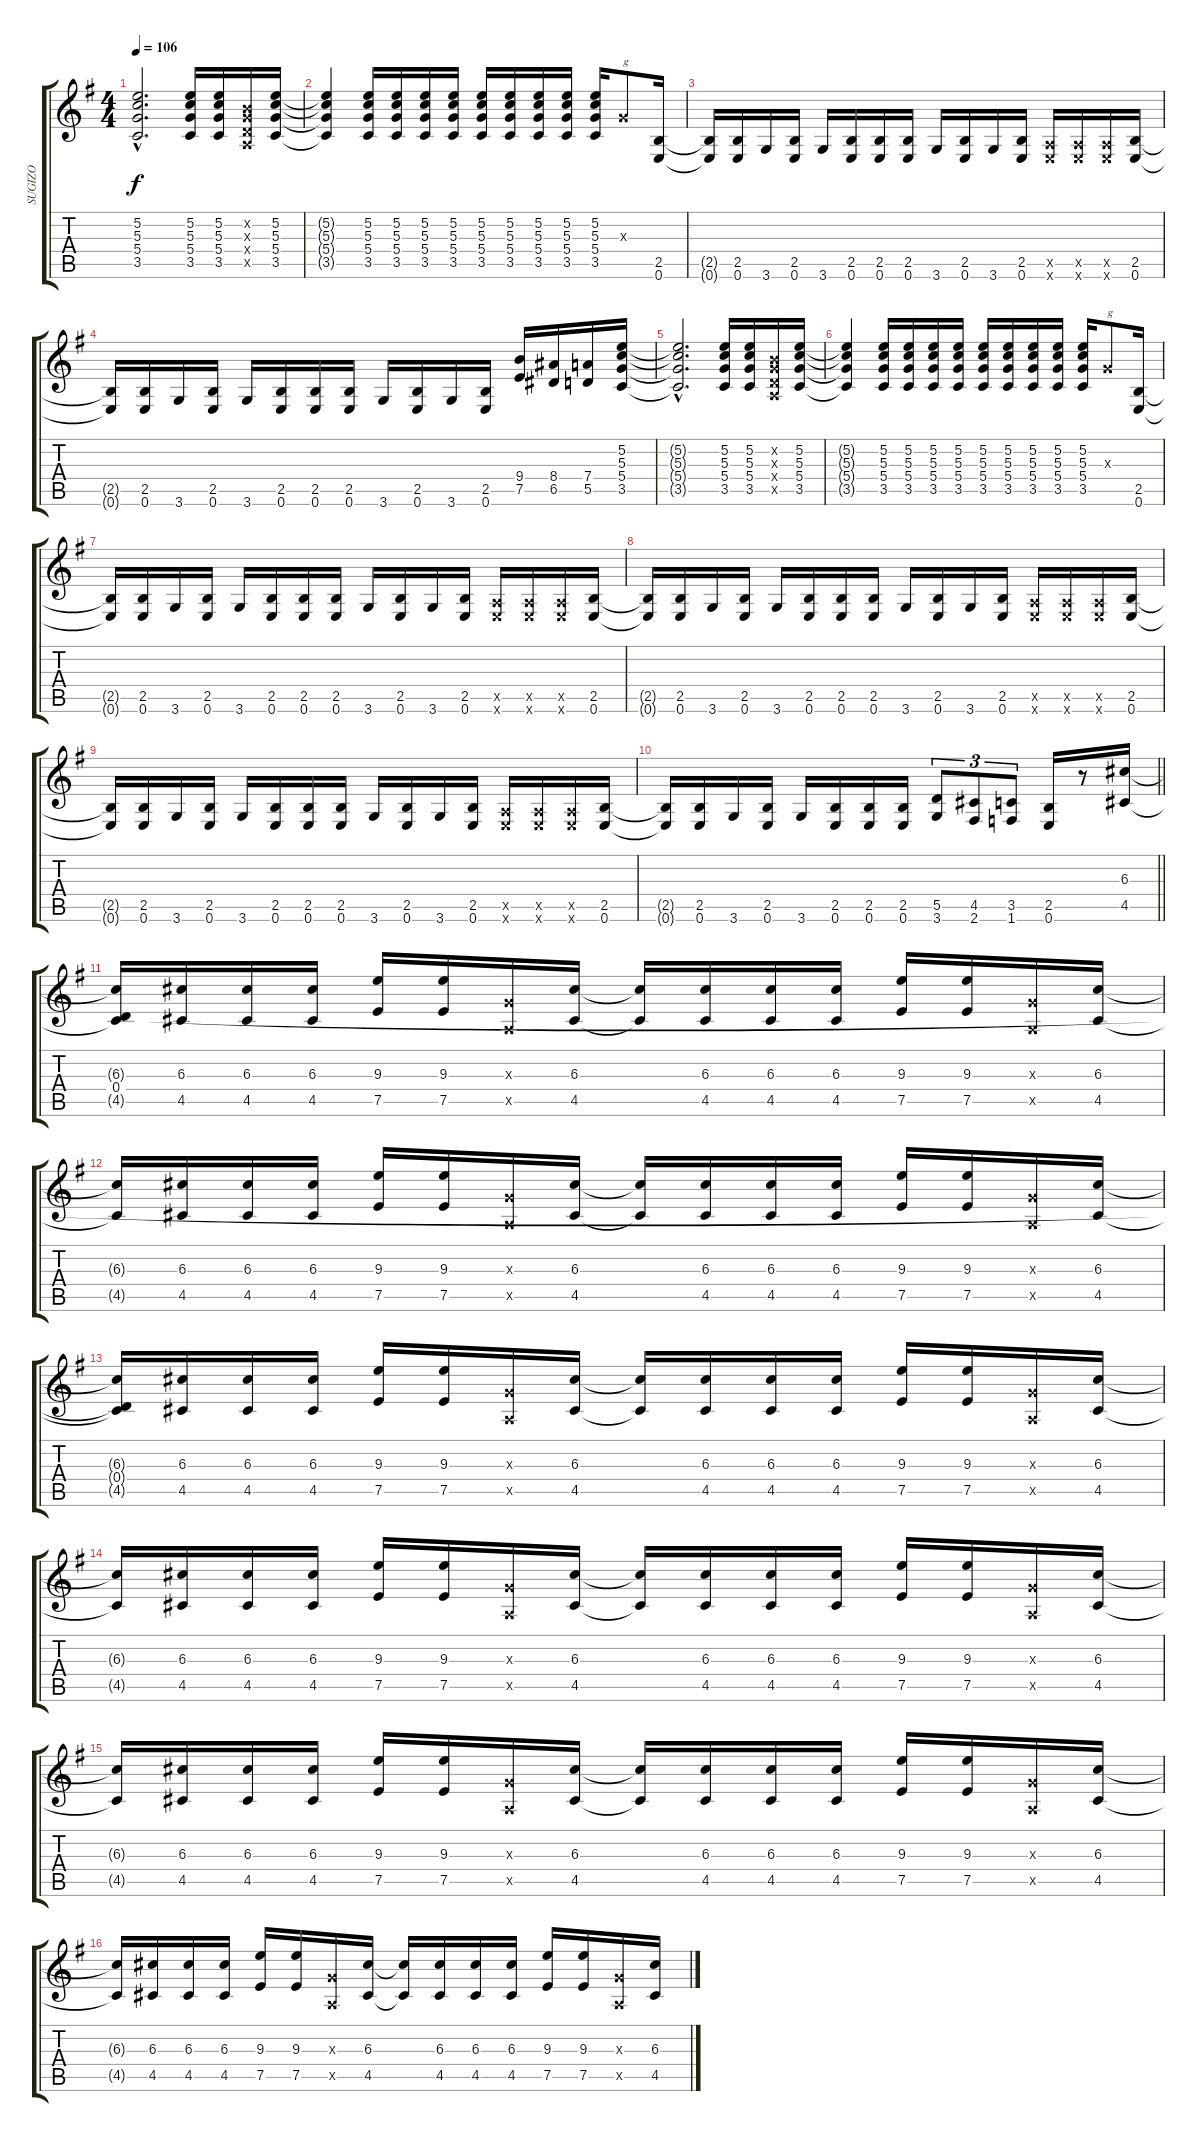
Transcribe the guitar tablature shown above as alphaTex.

\track ("SUGIZO" "SUGIZO") {instrument distortionguitar}
\staff {score tabs}
\tuning (E4 B3 G3 D3 A2 E2) {hide}
\ts (4 4)
\tempo 106
\clef g2
\ks g
(5.2{hac t} 5.3{hac t} 5.4{hac t} 3.5{hac t}).2{d dy f} (5.2 5.3 5.4 3.5).16 (5.2 5.3 5.4 3.5).16 (0.2{x} 0.3{x} 0.4{x} 0.5{x}).16 (5.2 5.3 5.4 3.5).16 |
(5.2{t} 5.3{t} 5.4{t} 3.5{t}).4 (5.2 5.3 5.4 3.5).16 (5.2 5.3 5.4 3.5).16 (5.2 5.3 5.4 3.5).16 (5.2 5.3 5.4 3.5).16 (5.2 5.3 5.4 3.5).16 (5.2 5.3 5.4 3.5).16 (5.2 5.3 5.4 3.5).16 (5.2 5.3 5.4 3.5).16 (5.2 5.3 5.4 3.5).16 0.3{x}.8{txt "g"} (2.5 0.6).16 |
(2.5{t} 0.6{t}).16 (2.5 0.6).16 3.6.16 (2.5 0.6).16 3.6.16 (2.5 0.6).16 (2.5 0.6).16 (2.5 0.6).16 3.6.16 (2.5 0.6).16 3.6.16 (2.5 0.6).16 (0.5{x} 0.6{x}).16 (0.5{x} 0.6{x}).16 (0.5{x} 0.6{x}).16 (2.5 0.6).16 |
(2.5{t} 0.6{t}).16 (2.5 0.6).16 3.6.16 (2.5 0.6).16 3.6.16 (2.5 0.6).16 (2.5 0.6).16 (2.5 0.6).16 3.6.16 (2.5 0.6).16 3.6.16 (2.5 0.6).16 (9.4 7.5).16 (8.4 6.5).16 (7.4 5.5).16 (5.2 5.3 5.4 3.5).16 |
(5.2{hac t} 5.3{hac t} 5.4{hac t} 3.5{hac t}).2{d} (5.2 5.3 5.4 3.5).16 (5.2 5.3 5.4 3.5).16 (0.2{x} 0.3{x} 0.4{x} 0.5{x}).16 (5.2 5.3 5.4 3.5).16 |
(5.2{t} 5.3{t} 5.4{t} 3.5{t}).4 (5.2 5.3 5.4 3.5).16 (5.2 5.3 5.4 3.5).16 (5.2 5.3 5.4 3.5).16 (5.2 5.3 5.4 3.5).16 (5.2 5.3 5.4 3.5).16 (5.2 5.3 5.4 3.5).16 (5.2 5.3 5.4 3.5).16 (5.2 5.3 5.4 3.5).16 (5.2 5.3 5.4 3.5).16 0.3{x}.8{txt "g"} (2.5 0.6).16 |
(2.5{t} 0.6{t}).16 (2.5 0.6).16 3.6.16 (2.5 0.6).16 3.6.16 (2.5 0.6).16 (2.5 0.6).16 (2.5 0.6).16 3.6.16 (2.5 0.6).16 3.6.16 (2.5 0.6).16 (0.5{x} 0.6{x}).16 (0.5{x} 0.6{x}).16 (0.5{x} 0.6{x}).16 (2.5 0.6).16 |
(2.5{t} 0.6{t}).16 (2.5 0.6).16 3.6.16 (2.5 0.6).16 3.6.16 (2.5 0.6).16 (2.5 0.6).16 (2.5 0.6).16 3.6.16 (2.5 0.6).16 3.6.16 (2.5 0.6).16 (0.5{x} 0.6{x}).16 (0.5{x} 0.6{x}).16 (0.5{x} 0.6{x}).16 (2.5 0.6).16 |
(2.5{t} 0.6{t}).16 (2.5 0.6).16 3.6.16 (2.5 0.6).16 3.6.16 (2.5 0.6).16 (2.5 0.6).16 (2.5 0.6).16 3.6.16 (2.5 0.6).16 3.6.16 (2.5 0.6).16 (0.5{x} 0.6{x}).16 (0.5{x} 0.6{x}).16 (0.5{x} 0.6{x}).16 (2.5 0.6).16 |
\barLineRight lightlight
(2.5{t} 0.6{t}).16 (2.5 0.6).16 3.6.16 (2.5 0.6).16 3.6.16 (2.5 0.6).16 (2.5 0.6).16 (2.5 0.6).16 (5.5 3.6).8{tu (3 2)} (4.5 2.6).8{tu (3 2)} (3.5 1.6).8{tu (3 2)} (2.5 0.6).16 r.8 (6.3 4.5).16 |
(6.3{t} 0.4 4.5{t}).16 (6.3 4.5).16 (6.3 4.5).16 (6.3 4.5).16 (9.3 7.5).16 (9.3 7.5).16 (0.3{x} 0.5{x}).16 (6.3 4.5).16 (6.3{t} 4.5{t}).16 (6.3 4.5).16 (6.3 4.5).16 (6.3 4.5).16 (9.3 7.5).16 (9.3 7.5).16 (0.3{x} 0.5{x}).16 (6.3 4.5).16 |
(6.3{t} 4.5{t}).16 (6.3 4.5).16 (6.3 4.5).16 (6.3 4.5).16 (9.3 7.5).16 (9.3 7.5).16 (0.3{x} 0.5{x}).16 (6.3 4.5).16 (6.3{t} 4.5{t}).16 (6.3 4.5).16 (6.3 4.5).16 (6.3 4.5).16 (9.3 7.5).16 (9.3 7.5).16 (0.3{x} 0.5{x}).16 (6.3 4.5).16 |
(6.3{t} 0.4{t} 4.5{t}).16 (6.3 4.5).16 (6.3 4.5).16 (6.3 4.5).16 (9.3 7.5).16 (9.3 7.5).16 (0.3{x} 0.5{x}).16 (6.3 4.5).16 (6.3{t} 4.5{t}).16 (6.3 4.5).16 (6.3 4.5).16 (6.3 4.5).16 (9.3 7.5).16 (9.3 7.5).16 (0.3{x} 0.5{x}).16 (6.3 4.5).16 |
(6.3{t} 4.5{t}).16 (6.3 4.5).16 (6.3 4.5).16 (6.3 4.5).16 (9.3 7.5).16 (9.3 7.5).16 (0.3{x} 0.5{x}).16 (6.3 4.5).16 (6.3{t} 4.5{t}).16 (6.3 4.5).16 (6.3 4.5).16 (6.3 4.5).16 (9.3 7.5).16 (9.3 7.5).16 (0.3{x} 0.5{x}).16 (6.3 4.5).16 |
(6.3{t} 4.5{t}).16 (6.3 4.5).16 (6.3 4.5).16 (6.3 4.5).16 (9.3 7.5).16 (9.3 7.5).16 (0.3{x} 0.5{x}).16 (6.3 4.5).16 (6.3{t} 4.5{t}).16 (6.3 4.5).16 (6.3 4.5).16 (6.3 4.5).16 (9.3 7.5).16 (9.3 7.5).16 (0.3{x} 0.5{x}).16 (6.3 4.5).16 |
(6.3{t} 4.5{t}).16 (6.3 4.5).16 (6.3 4.5).16 (6.3 4.5).16 (9.3 7.5).16 (9.3 7.5).16 (0.3{x} 0.5{x}).16 (6.3 4.5).16 (6.3{t} 4.5{t}).16 (6.3 4.5).16 (6.3 4.5).16 (6.3 4.5).16 (9.3 7.5).16 (9.3 7.5).16 (0.3{x} 0.5{x}).16 (6.3 4.5).16
